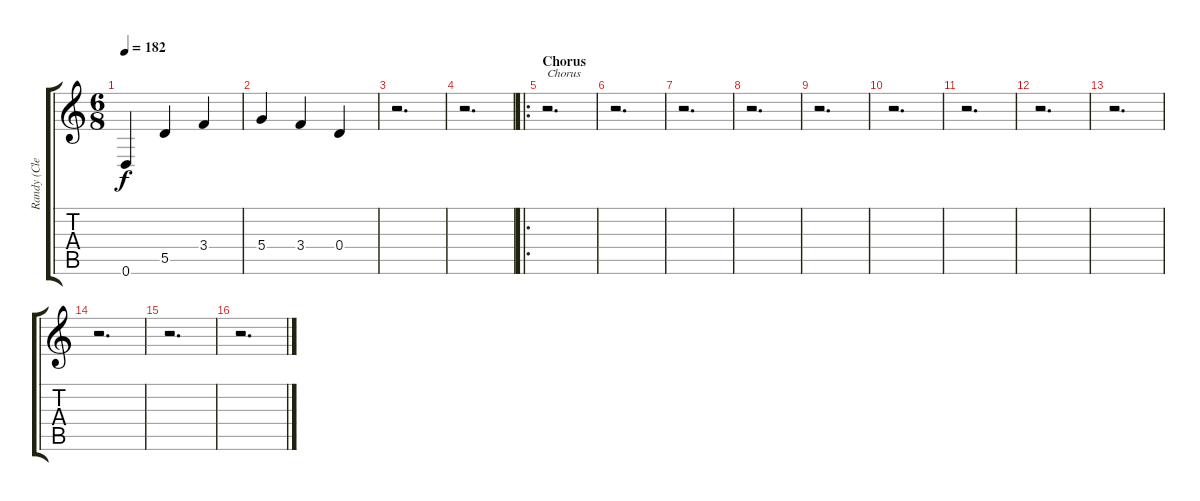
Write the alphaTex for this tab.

\track ("Randy (Clean Guitar)" "Randy (Cle") {instrument acousticguitarsteel}
\staff {score tabs}
\tuning (E4 B3 G3 D3 A2 D2) {hide}
\ts (6 8)
\tempo 182
\clef g2
\ks c
0.6.4{dy f} 5.5.4 3.4.4 |
5.4.4 3.4.4 0.4.4 |
r.2{d} |
r.2{d} |
\ro
\section ("" "Chorus")
r.2{d txt "Chorus"} |
r.2{d} |
r.2{d} |
r.2{d} |
r.2{d} |
r.2{d} |
r.2{d} |
r.2{d} |
r.2{d} |
r.2{d} |
r.2{d} |
r.2{d}
